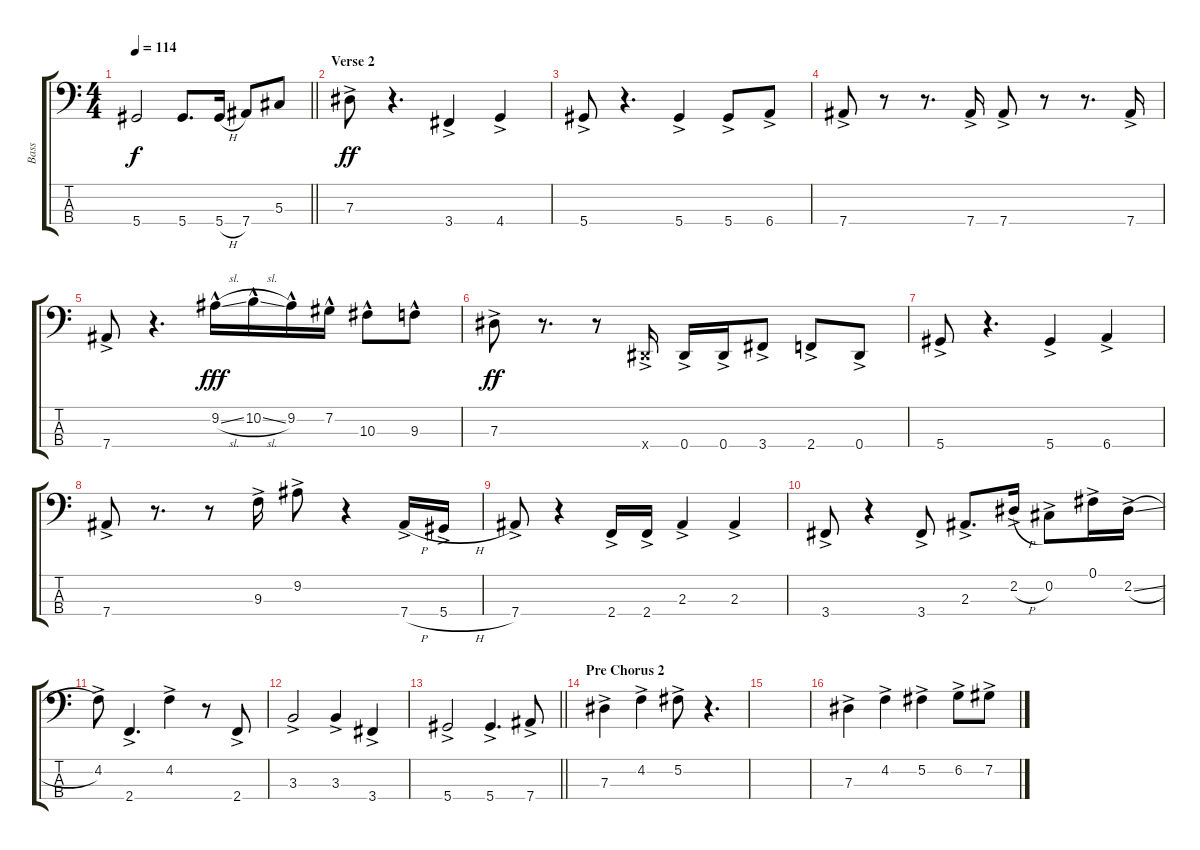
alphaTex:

\track ("Bass" "Bass") {instrument electricbassfinger bank 255}
\staff {score tabs}
\tuning (Gb2 Db2 Ab1 Eb1) {hide}
\ts (4 4)
\tempo 114
\clef f4
\barLineRight lightlight
\ks c
5.4.2{dy f} 5.4.8{d} 5.4{h}.16 7.4.8 5.3.8 |
\section ("" "Verse 2")
7.3{ac}.8{dy ff} r.4{d} 3.4{ac}.4 4.4{ac}.4 |
5.4{ac}.8 r.4{d} 5.4{ac}.4 5.4{ac}.8 6.4{ac}.8 |
7.4{ac}.8 r.8 r.8{d} 7.4{ac}.16 7.4{ac}.8 r.8 r.8{d} 7.4{ac}.16 |
7.4{ac}.8 r.4{d} 9.2{sl hac}.16{dy fff} 10.2{sl hac}.16 9.2{hac}.16 7.2{hac}.16 10.3{hac}.8 9.3{hac}.8 |
7.3{ac}.8{dy ff} r.8{d} r.8 0.4{ac x}.16 0.4{ac}.16 0.4{ac}.16 3.4{ac}.8 2.4{ac}.8 0.4{ac}.8 |
5.4{ac}.8 r.4{d} 5.4{ac}.4 6.4{ac}.4 |
7.4{ac}.8 r.8{d} r.8 9.3{ac}.16 9.2{ac}.8 r.4 7.4{h ac}.16 5.4{h ac}.16 |
7.4{ac}.8 r.4 2.4{ac}.16 2.4{ac}.16 2.3{ac}.4 2.3{ac}.4 |
3.4{ac}.8 r.4 3.4{ac}.8 2.3{ac}.8{d} 2.2{h ac}.16 0.2{ac}.8 0.1{ac}.16 2.2{sl ac}.16 |
4.2{ac}.8 2.4{ac}.4{d} 4.2{ac}.4 r.8 2.4{ac}.8 |
3.3{ac}.2 3.3{ac}.4 3.4{ac}.4 |
\barLineRight lightlight
5.4{ac}.2 5.4{ac}.4{d} 7.4{ac}.8 |
\section ("" "Pre Chorus 2")
7.3{ac}.4 4.2{ac}.4 5.2{ac}.8 r.4{d} |
|
7.3{ac}.4 4.2{ac}.4 5.2{ac}.4 6.2{ac}.8 7.2{ac}.8
